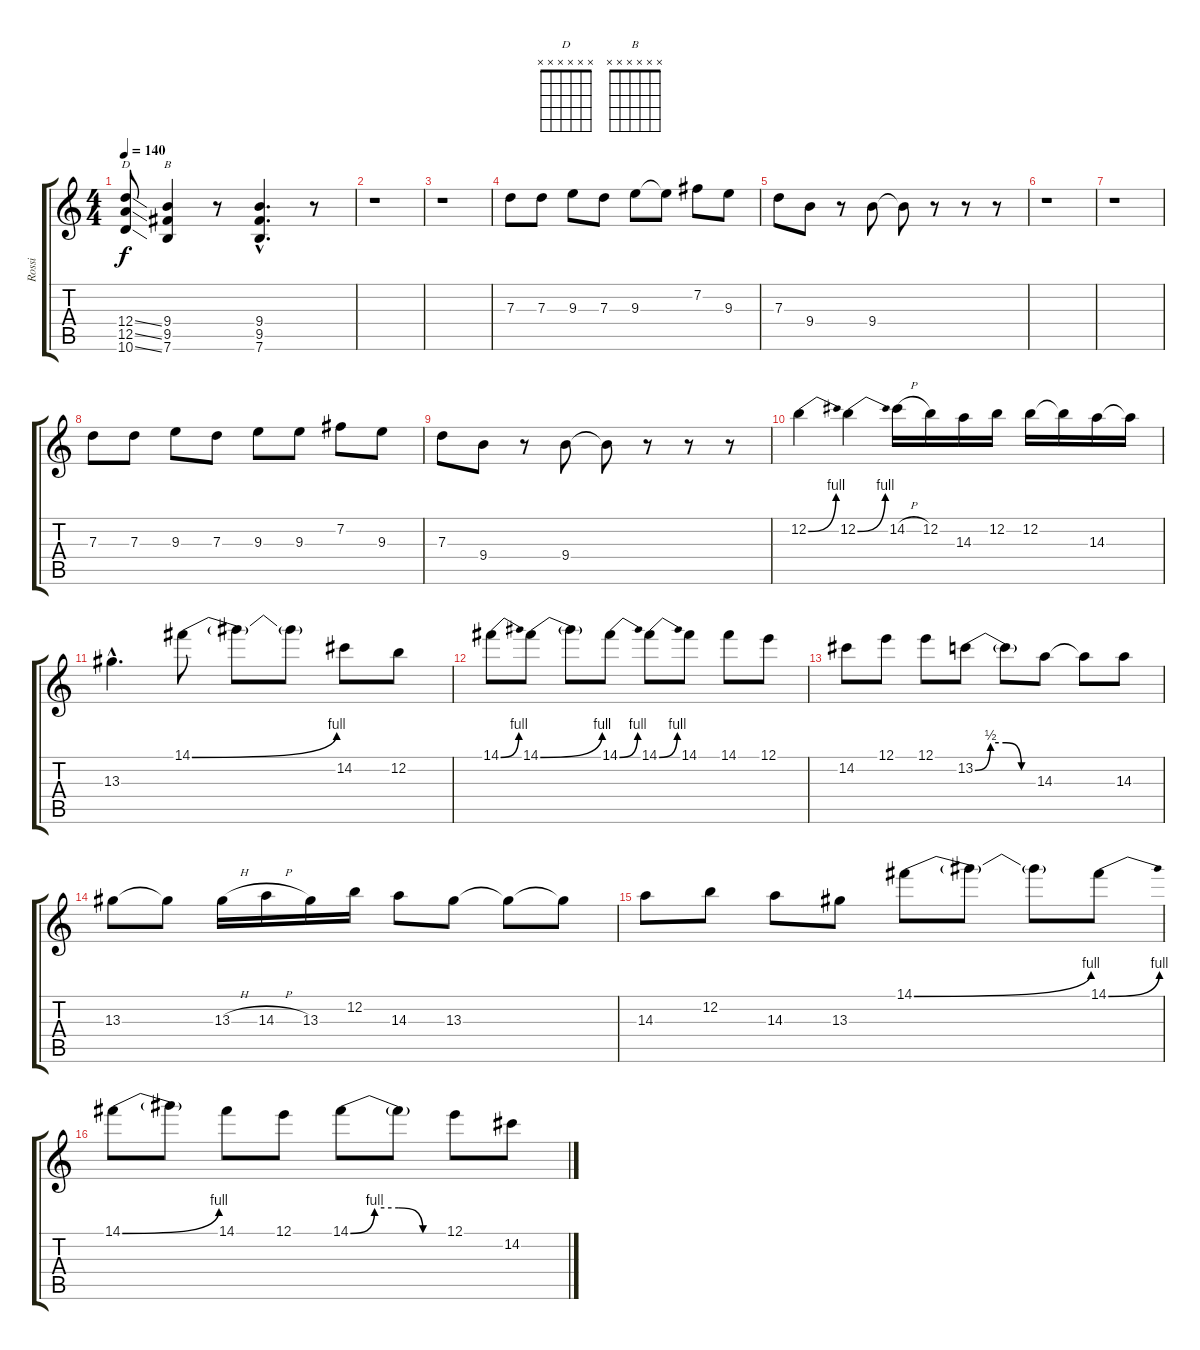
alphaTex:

\track ("Rossi" "Rossi") {instrument overdrivenguitar}
\staff {score tabs}
\tuning (E4 B3 G3 D3 A2 E2) {hide}
\chord ("D" x x x x x x)
\chord ("B" x x x x x x)
\ts (4 4)
\tempo 140
\clef g2
\ks c
(12.4{ss} 12.5{ss} 10.6{ss}).8{ch "D" dy f} (9.4 9.5 7.6).4{ch "B"} r.8 (9.4{hac} 9.5{hac} 7.6{hac}).4{d} r.8 |
r.1 |
r.1 |
7.3.8 7.3.8 9.3.8 7.3.8 9.3.8 9.3{t}.8 7.2.8 9.3.8 |
7.3.8 9.4.8 r.8 9.4.8 9.4{t}.8 r.8 r.8 r.8 |
r.1 |
r.1 |
7.3.8 7.3.8 9.3.8 7.3.8 9.3.8 9.3.8 7.2.8 9.3.8 |
7.3.8 9.4.8 r.8 9.4.8 9.4{t}.8 r.8 r.8 r.8 |
12.2{be (bend 0 0 60 4)}.4 12.2{be (bend 0 0 60 4)}.4 14.2{h}.16 12.2.16 14.3.16 12.2.16 12.2.16 12.2{t}.16 14.3.16 14.3{t}.16 |
13.3{hac}.4{d} 14.1{be (bend 0 0 60 4)}.8 14.1{t}.8 14.1{t}.8 14.2.8 12.2.8 |
14.1{be (bend 0 0 60 4)}.8 14.1{be (bend 0 0 60 4)}.8 14.1{t}.8 14.1{be (bend 0 0 60 4)}.8 14.1{be (bend 0 0 60 4)}.8 14.1.8 14.1.8 12.1.8 |
14.2.8 12.1.8 12.1.8 13.2{be (custom 0 0 15 2 30 2 45 0 60 0)}.8 13.2{t}.8 14.3.8 14.3{t}.8 14.3.8 |
13.3.8 13.3{t}.8 13.3{h}.16 14.3{h}.16 13.3.16 12.2.16 14.3.8 13.3.8 13.3{t}.8 13.3{t}.8 |
14.3.8 12.2.8 14.3.8 13.3.8 14.1{be (bend 0 0 60 4)}.8 14.1{t}.8 14.1{t}.8 14.1{be (bend 0 0 60 4)}.8 |
14.1{be (bend 0 0 60 4)}.8 14.1{t}.8 14.1.8 12.1.8 14.1{be (custom 0 0 15 4 30 4 45 0 60 0)}.8 14.1{t}.8 12.1.8 14.2.8
